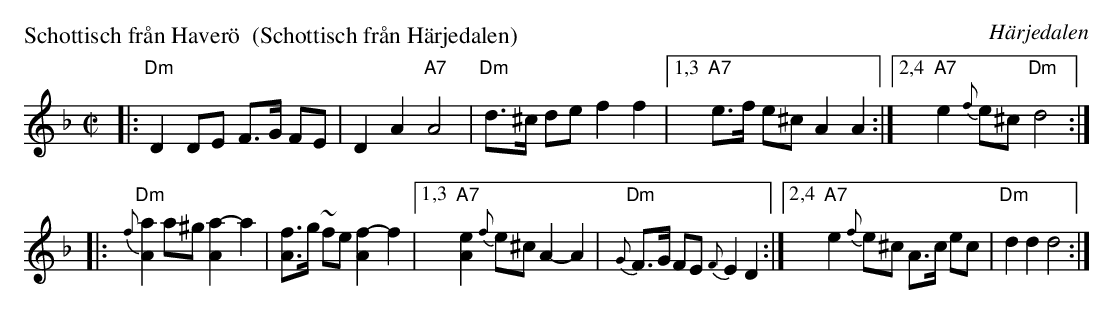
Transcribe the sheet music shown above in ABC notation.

X:1
P: Schottisch fr\aan Haver\"o  (Schottisch fr\aan H\"arjedalen)
O: H\"arjedalen
M: C|
L: 1/8
K: Dm
|: "Dm"D2 DE F>G FE | D2 A2 "A7"A4 | "Dm"d>^c de f2 f2 \
|1,3 "A7"e>f e^c A2 A2 :|2,4 "A7"e2 {f}e^c "Dm"d4 :|
|: "Dm"{f}[a2A2] a^g [a2A2]- a2 | [fA]>g ~fe [f2A2]- f2 \
|1,3 "A7"[e2A2] {f}e^c A2- A2 | "Dm"{G}F>G FE {F}E2 D2 \
:|2,4 "A7"e2 {f}e^c A>c ec | "Dm"d2 d2 d4 :|
